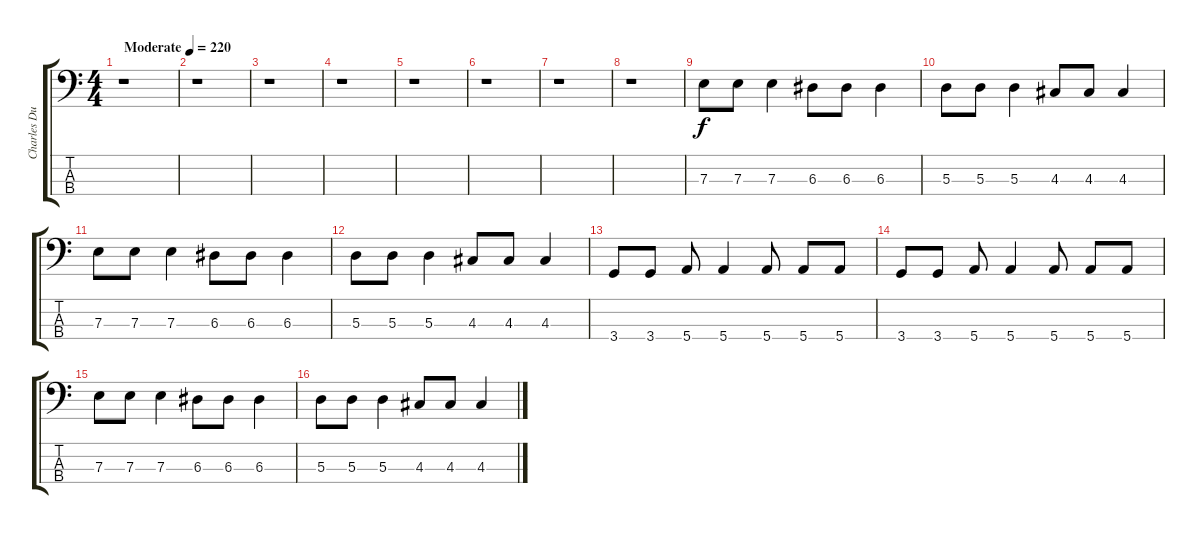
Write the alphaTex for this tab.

\track ("Charles Dukowski" "Charles Du") {instrument electricbassfinger}
\staff {score tabs}
\tuning (G2 D2 A1 E1) {hide}
\ts (4 4)
\tempo (220 "Moderate")
\clef f4
\ks c
r.1{dy f instrument electricbassfinger} |
r.1 |
r.1 |
r.1 |
r.1 |
r.1 |
r.1 |
r.1 |
7.3.8 7.3.8 7.3.4 6.3.8 6.3.8 6.3.4 |
5.3.8 5.3.8 5.3.4 4.3.8 4.3.8 4.3.4 |
7.3.8 7.3.8 7.3.4 6.3.8 6.3.8 6.3.4 |
5.3.8 5.3.8 5.3.4 4.3.8 4.3.8 4.3.4 |
3.4.8 3.4.8 5.4.8 5.4.4 5.4.8 5.4.8 5.4.8 |
3.4.8 3.4.8 5.4.8 5.4.4 5.4.8 5.4.8 5.4.8 |
7.3.8 7.3.8 7.3.4 6.3.8 6.3.8 6.3.4 |
5.3.8 5.3.8 5.3.4 4.3.8 4.3.8 4.3.4
